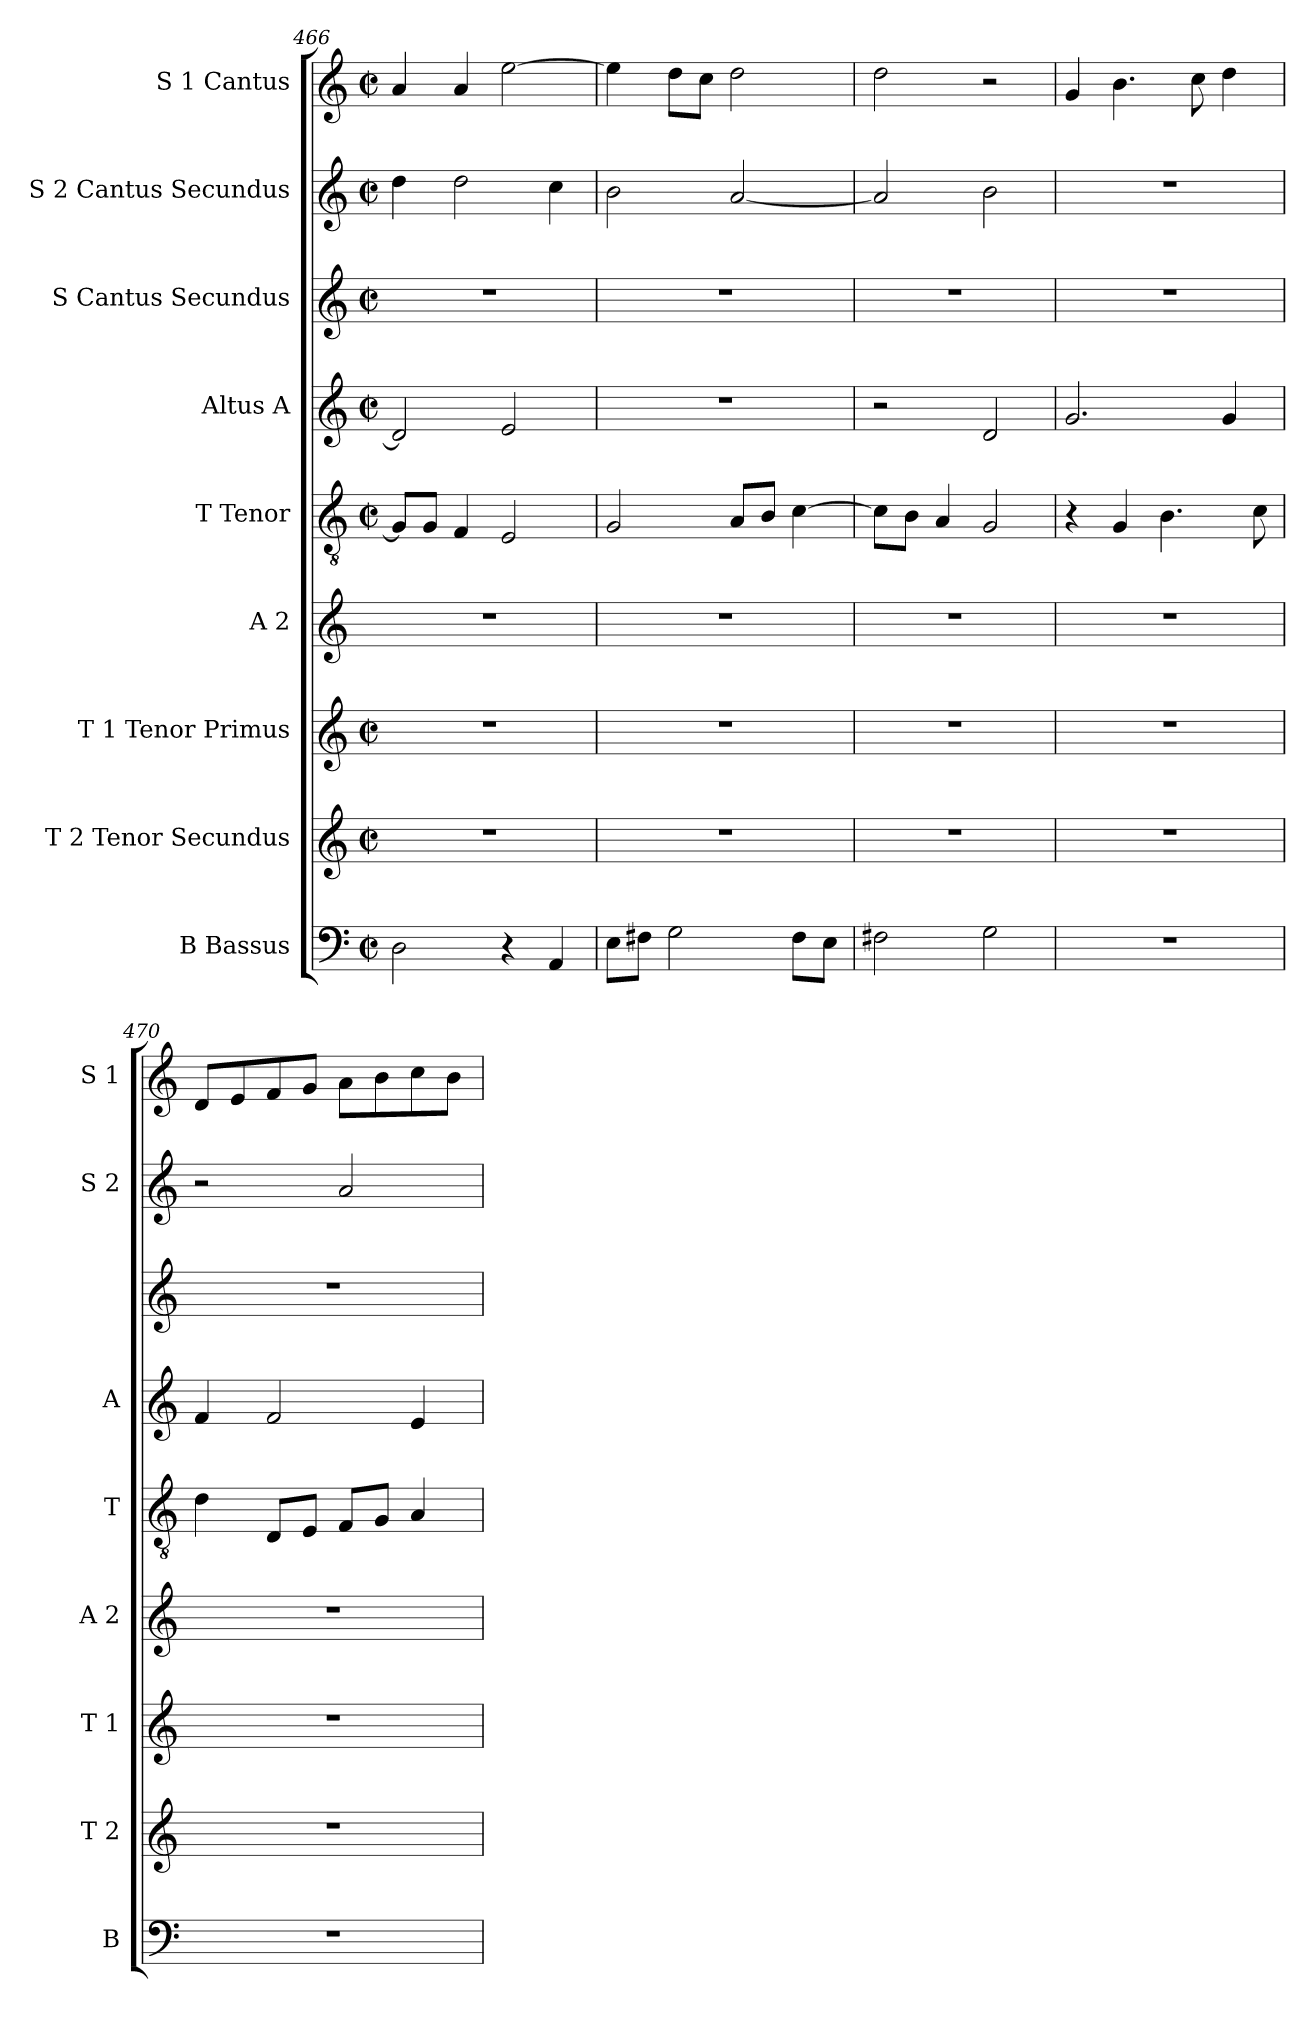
**kern	**kern	**kern	**kern	**kern	**kern	**kern	**kern	**kern
*part9	*part8	*part7	*part6	*part5	*part4	*part3	*part2	*part1
*staff9	*staff8	*staff7	*staff6	*staff5	*staff4	*staff3	*staff2	*staff1
*I"B Bassus	*I"T 2 Tenor Secundus	*I"T 1 Tenor Primus	*I"A 2	*I"T Tenor	*I"Altus A	*I"S Cantus Secundus	*I"S 2 Cantus Secundus	*I"S 1 Cantus
*I'B	*I'T 2	*I'T 1	*I'A 2	*I'T	*I'A	*	*I'S 2	*I'S 1
!!LO:LB:g=z
*clefF4	*clefG2	*clefG2	*clefG2	*clefGv2	*clefG2	*clefG2	*clefG2	*clefG2
*k[]	*k[]	*k[]	*k[]	*k[]	*k[]	*k[]	*k[]	*k[]
*C:	*C:	*C:	*C:	*C:	*C:	*C:	*C:	*C:
*M2/2	*M2/2	*M2/2	*	*M2/2	*M2/2	*M2/2	*M2/2	*M2/2
*met(c|)	*met(c|)	*met(c|)	*	*met(c|)	*met(c|)	*met(c|)	*met(c|)	*met(c|)
=466	=466	=466	=466	=466	=466	=466	=466	=466
2D\	1r	1r	1r	8G/L]	2d/]	1r	4dd\	4a/
.	.	.	.	8G/J	.	.	.	.
.	.	.	.	4F/	.	.	2dd\	4a/
4r	.	.	.	2E/	2e/	.	.	[>2ee\
4AA/	.	.	.	.	.	.	4cc\	.
=467	=467	=467	=467	=467	=467	=467	=467	=467
8E\L	1r	1r	1r	2G/	1r	1r	2b\	4ee\]
8F#X\J	.	.	.	.	.	.	.	.
2G\	.	.	.	.	.	.	.	8dd\L
.	.	.	.	.	.	.	.	8cc\J
.	.	.	.	8A/L	.	.	[<2a/	2dd\
.	.	.	.	8B/J	.	.	.	.
8F#\L	.	.	.	[>4c\	.	.	.	.
8E\J	.	.	.	.	.	.	.	.
=468	=468	=468	=468	=468	=468	=468	=468	=468
2F#X\	1r	1r	1r	8c\L]	2r	1r	2a/]	2dd\
.	.	.	.	8B\J	.	.	.	.
.	.	.	.	4A/	.	.	.	.
2G\	.	.	.	2G/	2d/	.	2b\	2r
=469	=469	=469	=469	=469	=469	=469	=469	=469
1r	1r	1r	1r	4r	2.g/	1r	1r	4g/
.	.	.	.	4G/	.	.	.	4.b\
.	.	.	.	4.B\	.	.	.	.
.	.	.	.	.	.	.	.	8cc\
.	.	.	.	.	4g/	.	.	4dd\
.	.	.	.	8c\	.	.	.	.
=470	=470	=470	=470	=470	=470	=470	=470	=470
1r	1r	1r	1r	4d\	4f/	1r	2r	8d/L
.	.	.	.	.	.	.	.	8e/
.	.	.	.	8D/L	2f/	.	.	8f/
.	.	.	.	8E/J	.	.	.	8g/J
.	.	.	.	8F/L	.	.	2a/	8a\L
.	.	.	.	8G/J	.	.	.	8b\
.	.	.	.	4A/	4e/	.	.	8cc\
.	.	.	.	.	.	.	.	8b\J
=	=	=	=	=	=	=	=	=
*-	*-	*-	*-	*-	*-	*-	*-	*-
